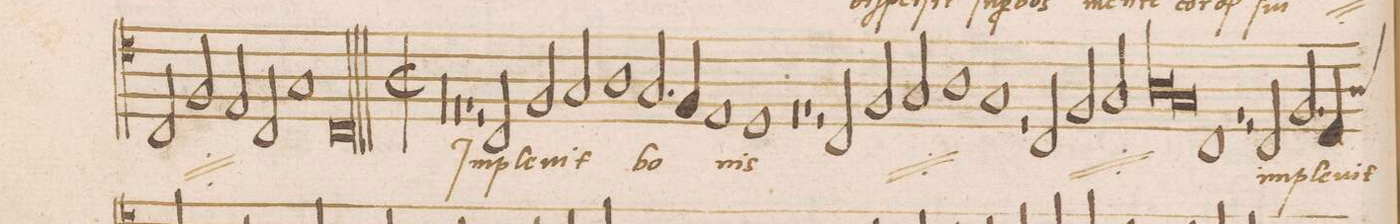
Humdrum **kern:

**kern	**text	**text
*I"BASVS	*	*
*clefC4	*	*
*k[]	*	*
*met(0)	*	*
*M3/1	*	*
2C/	-te	.
2F/	cor-	.
2E/	-dis	.
2C/	.	.
1G	su-	.
=91	=91	=91
0C	-i	.
1ryy	.	.
*	*Xij	*
=92||	=92||	=92||
*M2/1	*	*
*met(c|)	*	*
0r	.	.
=93	=93	=93
0r	.	.
=94	=94	=94
0r	.	.
=95	=95	=95
1r	.	.
2r	.	.
2C/	Im-	.
=96	=96	=96
2F/	-ple-	.
2G/	-vit	.
1A	.	.
=97	=97	=97
2.G/	bo-	.
4F/	.	.
1E	-nis	.
=98	=98	=98
1D	.	.
1r	.	.
=99	=99	=99
0r	.	.
=100	=100	=100
2r	.	.
*	*ij	*
2C/	im-	.
2F/	-ple-	.
2G/	-vit	.
=101	=101	=101
1A	bo-	.
1G	-nis	.
=102	=102	=102
2r	.	.
2C/	im-	.
2F/	-ple-	.
2G/	-vit	.
=103	=103	=103
*lig	*	*
1A	bo-	.
1G	.	.
*Xlig	*	*
=104	=104	=104
1C	-nis	.
*	*Xij	*
1r	.	.
=105	=105	=105
2r	.	.
2C/	im-	.
2.F/	-ple-	.
*custos:A	*	*
4D/	-vit	.
=106	=106	=106
*-	*-	*-
